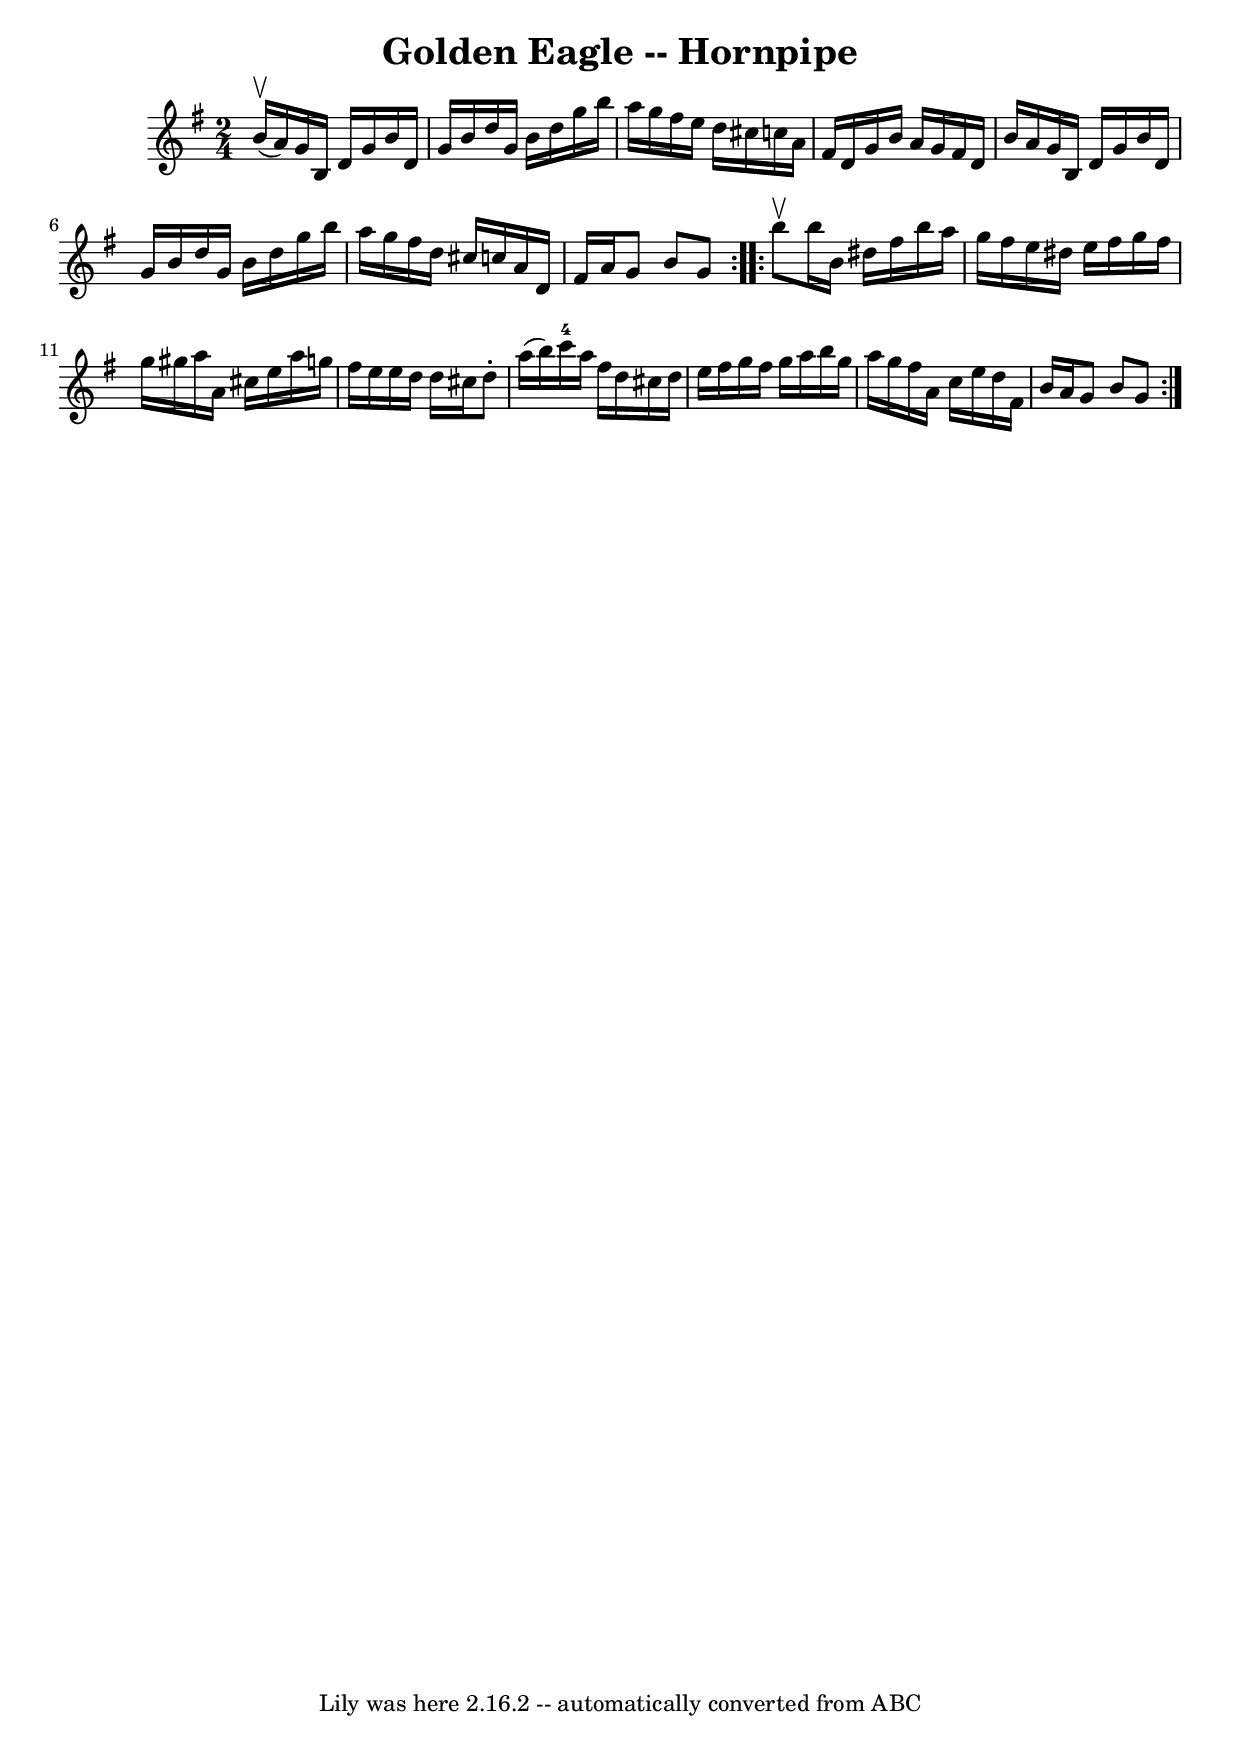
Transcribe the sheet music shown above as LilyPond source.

\version "2.7.40"
\include "Mammoth.ily"
\header {
	%% book = "Cole's 1000 Fiddle Tunes"
	crossRefNumber = "1"
	footnotes = ""
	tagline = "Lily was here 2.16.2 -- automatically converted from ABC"
	title = "Golden Eagle -- Hornpipe"
}
voicedefault =  {
\set Score.defaultBarType = "empty"

\repeat volta 2 {
\time 2/4 \key g \major b'16 (^\upbow a'16) |
 g'16 b16    
d'16 g'16 b'16 d'16 g'16 b'16  |
 d''16 g'16 b'16  
 d''16 g''16 b''16 a''16 g''16  |
 fis''16 e''16    
d''16 cis''16 c''!16 a'16 fis'16 d'16  |
 g'16 b'16   
 a'16 g'16 fis'16 d'16 b'16 a'16  |
 g'16 b16    
d'16 g'16 b'16 d'16 g'16 b'16  |
 d''16 g'16 b'16  
 d''16 g''16 b''16 a''16 g''16  |
 fis''16 d''16    
cis''16 c''!16 a'16 d'16 fis'16 a'16  |
 g'8 b'8    
g'8  }     \repeat volta 2 { b''8^\upbow |
 b''16 b'16 dis''16 
 fis''16 b''16 a''16 g''16 fis''16  |
 e''16 dis''16   
 e''16 fis''16 g''16 fis''16 g''16 gis''16  |
 a''16    
a'16 cis''16 e''16 a''16 g''16 fis''16 e''16  |
     
e''16 d''16 d''16 cis''16 d''8 -. a''16 (b''16) |
   
c'''16-4 a''16 fis''16 d''16 cis''16 d''16 e''16 fis''16 
 |
 g''16 fis''16 g''16 a''16 b''16 g''16 a''16    
g''16  |
 fis''16 a'16 c''16 e''16 d''16 fis'16 b'16  
 a'16  |
 g'8 b'8 g'8  }   
}

\score{
    <<

	\context Staff="default"
	{
	    \voicedefault 
	}

    >>
	\layout {
	}
	\midi {}
}
